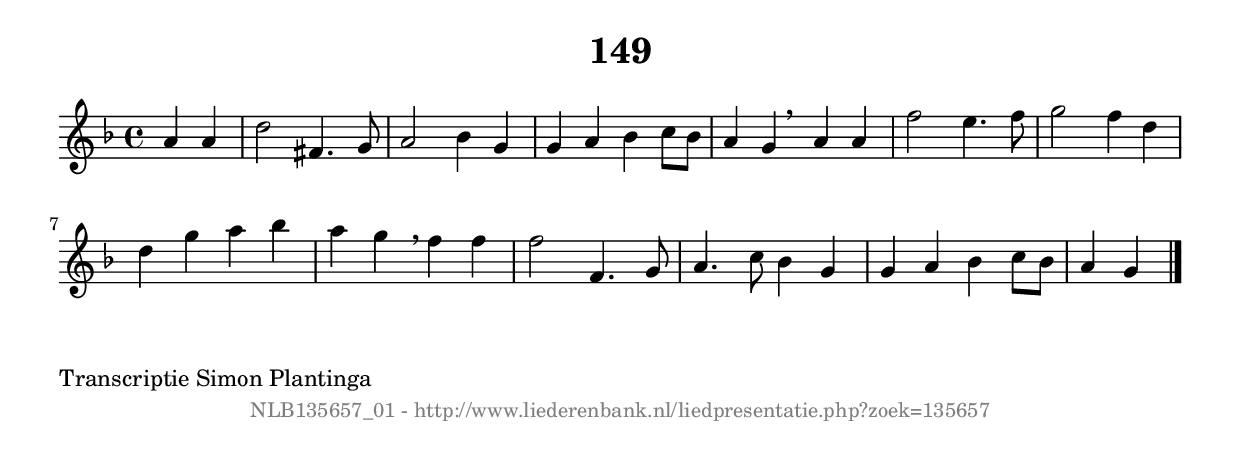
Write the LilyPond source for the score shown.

%
% produced by wce2krn 1.64 (7 June 2014)
%
\version"2.16"
#(append! paper-alist '(("long" . (cons (* 210 mm) (* 2000 mm)))))
#(set-default-paper-size "long")
sb = {\breathe}
mBreak = {\breathe }
bBreak = {\breathe }
x = {\once\override NoteHead #'style = #'cross }
gl=\glissando
itime={\override Staff.TimeSignature #'stencil = ##f }
ficta = {\once\set suggestAccidentals = ##t}
fine = {\once\override Score.RehearsalMark #'self-alignment-X = #1 \mark \markup {\italic{Fine}}}
dc = {\once\override Score.RehearsalMark #'self-alignment-X = #1 \mark \markup {\italic{D.C.}}}
dcf = {\once\override Score.RehearsalMark #'self-alignment-X = #1 \mark \markup {\italic{D.C. al Fine}}}
dcc = {\once\override Score.RehearsalMark #'self-alignment-X = #1 \mark \markup {\italic{D.C. al Coda}}}
ds = {\once\override Score.RehearsalMark #'self-alignment-X = #1 \mark \markup {\italic{D.S.}}}
dsf = {\once\override Score.RehearsalMark #'self-alignment-X = #1 \mark \markup {\italic{D.S. al Fine}}}
dsc = {\once\override Score.RehearsalMark #'self-alignment-X = #1 \mark \markup {\italic{D.S. al Coda}}}
pv = {\set Score.repeatCommands = #'((volta "1"))}
sv = {\set Score.repeatCommands = #'((volta "2"))}
tv = {\set Score.repeatCommands = #'((volta "3"))}
qv = {\set Score.repeatCommands = #'((volta "4"))}
xv = {\set Score.repeatCommands = #'((volta #f))}
\header{ tagline = ""
title = "149"
}
\score {{
\key g \dorian
\relative g'
{
\set melismaBusyProperties = #'()
\partial 32*16
\time 4/4
\tempo 4=120
\override Score.MetronomeMark #'transparent = ##t
\override Score.RehearsalMark #'break-visibility = #(vector #t #t #f)
a4 a4 | d2 fis,4. g8 | a2 bes4 g4 | g4 a4 bes4 c8 bes8 | a4 g4 \bar ":|:" \bBreak
a4 a4 | f'2 e4. f8 | g2 f4 d4 | d4 g4 a4 bes4 | a4 g4 \mBreak
f4 f4 | f2 f,4. g8 | a4. c8 bes4 g4 | g4 a4 bes4 c8 bes8 | a4 g4 \bar "|."
 }}
 \midi { }
 \layout {
            indent = 0.0\cm
}
}
\markup { \wordwrap-string #" 
Transcriptie Simon Plantinga
"}
\markup { \vspace #0 } \markup { \with-color #grey \fill-line { \center-column { \smaller "NLB135657_01 - http://www.liederenbank.nl/liedpresentatie.php?zoek=135657" } } }
